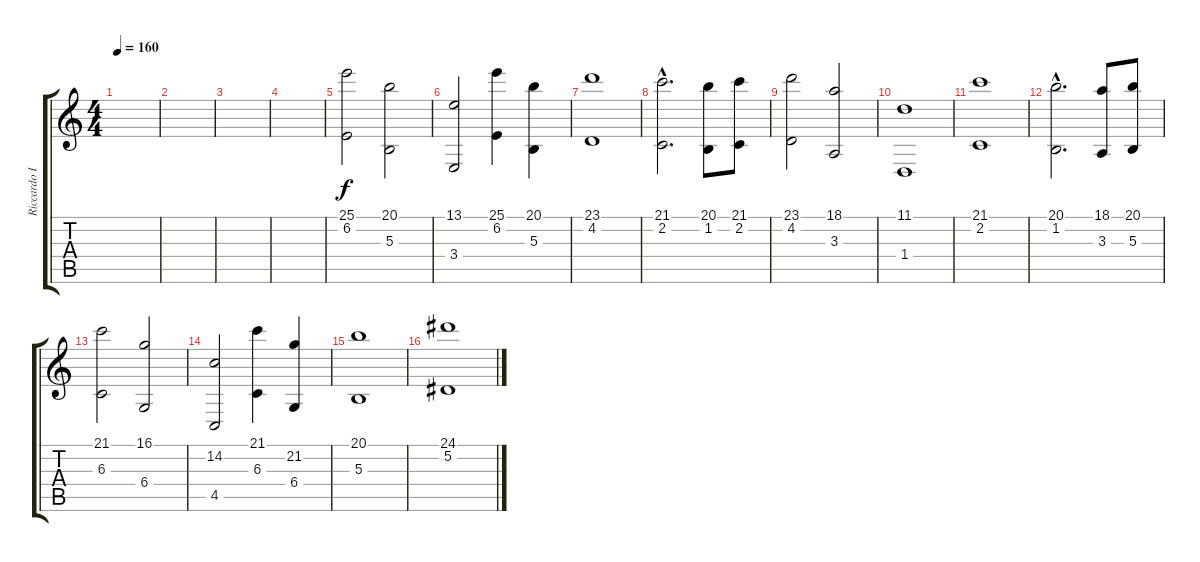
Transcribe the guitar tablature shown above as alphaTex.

\track ("Riccardo Iacono" "Riccardo I") {instrument tremolostrings}
\staff {score tabs}
\tuning (Eb4 Bb3 Gb3 Db3 Ab2 Eb2) {hide}
\ts (4 4)
\tempo 160
\clef g2
\ks c
|
|
|
|
(25.1 6.2).2{volume 8} (20.1 5.3).2 |
(13.1 3.4).2 (25.1 6.2).4 (20.1 5.3).4 |
(23.1 4.2).1 |
(21.1{hac} 2.2{hac}).2{d} (20.1 1.2).8 (21.1 2.2).8 |
(23.1 4.2).2 (18.1 3.3).2 |
(11.1 1.4).1 |
(21.1 2.2).1 |
(20.1{hac} 1.2{hac}).2{d} (18.1 3.3).8 (20.1 5.3).8 |
(21.1 6.3).2 (16.1 6.4).2 |
(14.2 4.5).2 (21.1 6.3).4 (21.2 6.4).4 |
(20.1 5.3).1 |
(24.1 5.2).1
